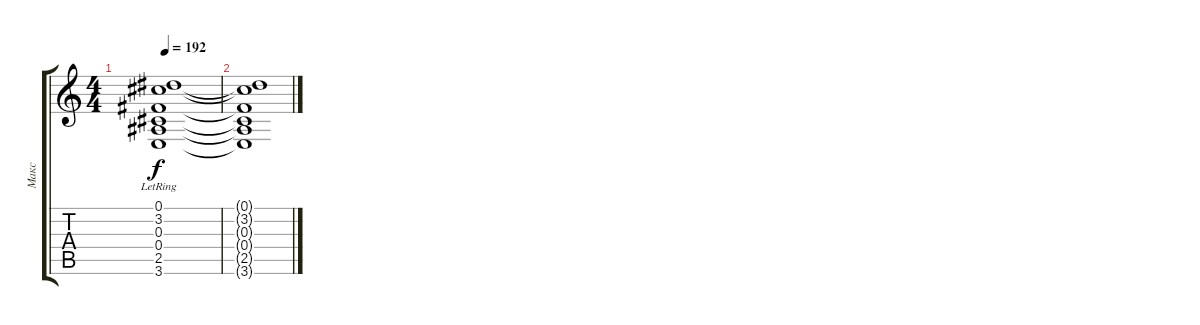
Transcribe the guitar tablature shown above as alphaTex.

\track ("Макс" "Макс") {instrument acousticguitarsteel}
\staff {score tabs}
\tuning (Eb4 Bb3 Gb3 Db3 Ab2 Db2) {hide}
\ts (4 4)
\tempo 192
\clef g2
\ks c
(0.1{lr} 3.2 0.3{lr} 0.4{lr} 2.5{lr} 3.6).1{dy f} |
(0.1{t} 3.2{t} 0.3{t} 0.4{t} 2.5{t} 3.6{t}).1
